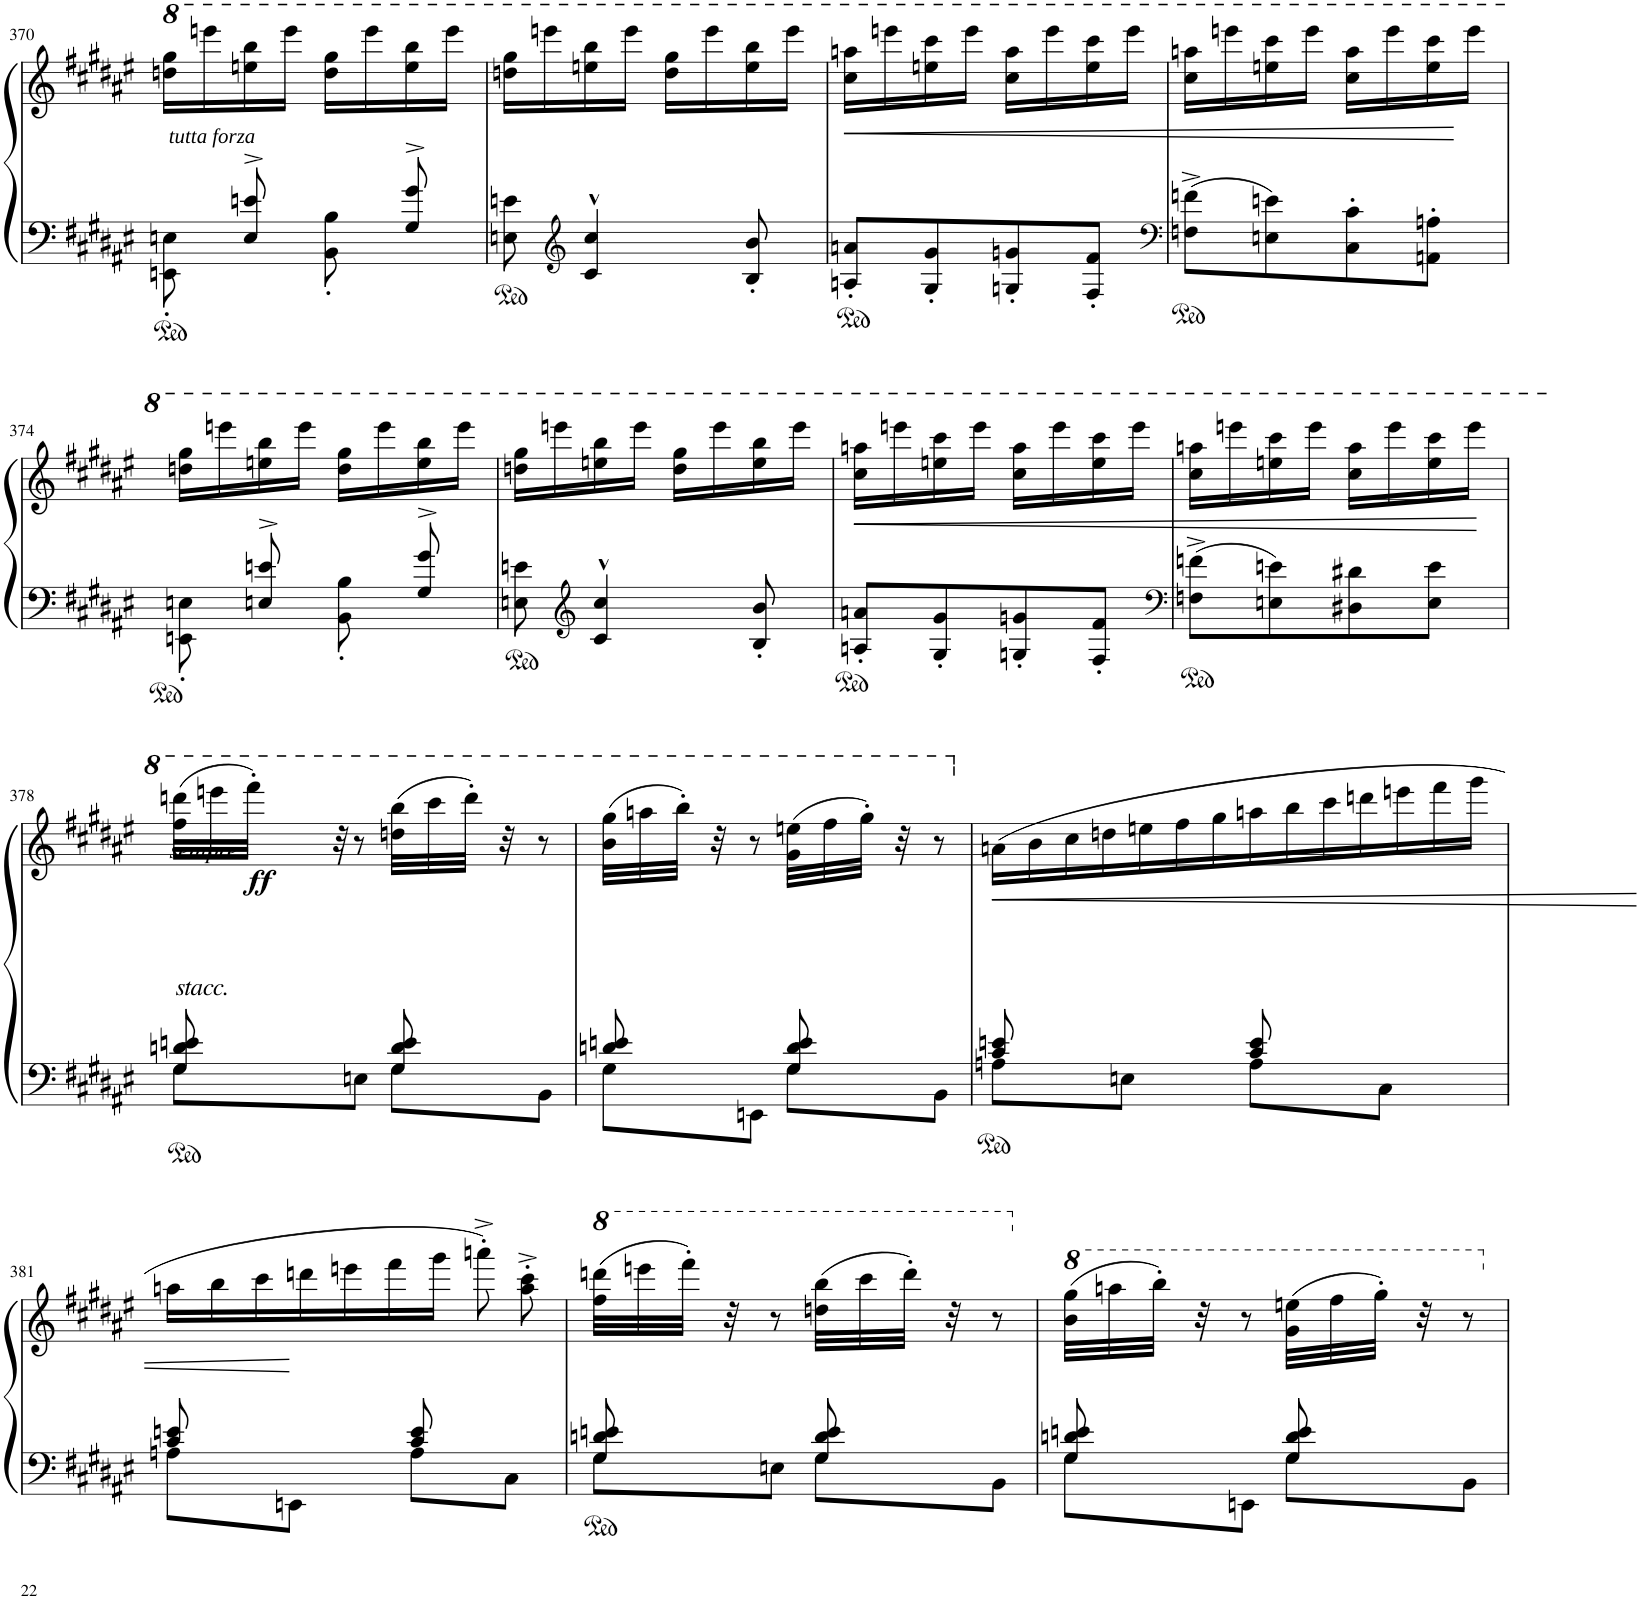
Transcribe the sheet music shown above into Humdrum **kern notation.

**kern	**kern	**dynam
*part1	*part1	*part1
*staff2	*staff1	*staff1/2
*I"Piano	*	*
*I'Pno	*	*
!!LO:PB:g=z
*clefF4	*clefG2	*
*k[f#c#g#d#a#e#]	*k[f#c#g#d#a#e#]	*
*M2/4	*M2/4	*
=370	=370	=370
*^	*	*
*	*^	*	*
*	*	*	*8va	*
!	!	!	!	!LO:DY:b
2ryy	8EEn\' 8En\'	8ryy	16dddn\ 16ggg#\LL	other-dynamics
.	.	.	16eeeen\	.
.	8ryy	8E/^ 8en/^	16eeen\ 16bbb\	.
.	.	.	16eeee\JJ	.
.	8BB\' 8B\'	8ryy	16ddd\ 16ggg#\LL	.
.	.	.	16eeee\	.
.	8ryy	8G#/^ 8g#/^	16eee\ 16bbb\	.
.	.	.	16eeee\JJ	.
*v	*v	*v	*	*
=371	=371	=371
8En\ 8en\	16dddn\ 16ggg#\LL	.
.	16eeeen\	.
*clefG2	*	*
4c#/^^ 4cc#/^^	16eeen\ 16bbb\	.
.	16eeee\JJ	.
.	16ddd\ 16ggg#\LL	.
.	16eeee\	.
8B/' 8b/'	16eee\ 16bbb\	.
.	16eeee\JJ	.
=372	=372	=372
!	!	!LO:HP:b
8An/' 8an/'L	16ccc#\ 16aaan\LL	<
.	16eeeen\	.
8G#/' 8g#/'	16eeen\ 16cccc#\	.
.	16eeee\JJ	.
8Gn/' 8gn/'	16ccc#\ 16aaa\LL	.
.	16eeee\	.
8F#/' 8f#/'J	16eee\ 16cccc#\	.
.	16eeee\JJ	.
.	.	[
=373	=373	=373
*clefF4	*	*
8Fn\^ 8fn\^L	16ccc#\ 16aaan\LL	.
.	16eeeen\	.
8En\ 8en\	16eeen\ 16cccc#\	.
.	16eeee\JJ	.
8C#\' 8c#\'	16ccc#\ 16aaa\LL	.
.	16eeee\	.
8AAn\' 8An\'J	16eee\ 16cccc#\	.
.	16eeee\JJ	.
!!LO:LB:g=z
=374	=374	=374
*^	*	*
*	*^	*	*
2ryy	8EEn\' 8En\'	8ryy	16dddn\ 16ggg#\LL	.
.	.	.	16eeeen\	.
.	8ryy	8En/^ 8en/^	16eeen\ 16bbb\	.
.	.	.	16eeee\JJ	.
.	8BB\' 8B\'	8ryy	16ddd\ 16ggg#\LL	.
.	.	.	16eeee\	.
.	8ryy	8G#/^ 8g#/^	16eee\ 16bbb\	.
.	.	.	16eeee\JJ	.
*v	*v	*v	*	*
=375	=375	=375
8En\ 8en\	16dddn\ 16ggg#\LL	.
.	16eeeen\	.
*clefG2	*	*
4c#/^^ 4cc#/^^	16eeen\ 16bbb\	.
.	16eeee\JJ	.
.	16ddd\ 16ggg#\LL	.
.	16eeee\	.
8B/' 8b/'	16eee\ 16bbb\	.
.	16eeee\JJ	.
=376	=376	=376
!	!	!LO:HP:b
8An/' 8an/'L	16ccc#\ 16aaan\LL	<
.	16eeeen\	.
8G#/' 8g#/'	16eeen\ 16cccc#\	.
.	16eeee\JJ	.
8Gn/' 8gn/'	16ccc#\ 16aaa\LL	.
.	16eeee\	.
8F#/' 8f#/'J	16eee\ 16cccc#\	.
.	16eeee\JJ	.
.	.	[
=377	=377	=377
*clefF4	*	*
8Fn\^ 8fn\^L	16ccc#\ 16aaan\LL	.
.	16eeeen\	.
8En\ 8en\	16eeen\ 16cccc#\	.
.	16eeee\JJ	.
8D#X\ 8d#X\	16ccc#\ 16aaa\LL	.
.	16eeee\	.
8E\ 8e\J	16eee\ 16cccc#\	.
.	16eeee\JJ	.
!!LO:LB:g=z
=378	=378	=378
*^	*	*
!	!	!LO:TX:a:i:t=sempre	!
!	!	!LO:TX:b:i:t=stacc.	!
!	!	!	!LO:DY:b
8G#\L	8G#/' 8dn/' 8en/'	(32fff#\ 32ddddn\LLL	ff
.	.	32eeeen\	.
.	.	32ffff#'\JJJ)	.
.	.	32r	.
8En'\J	8ryy	8r	.
8G#'\L	8G#/' 8d/' 8e/'	(32dddn\ 32bbb\LLL	.
.	.	32cccc#\	.
.	.	32dddd'\JJJ)	.
.	.	32r	.
8BB'\J	8ryy	8r	.
=379	=379	=379	=379
8G#'\L	8dn/' 8en/'	(32bb\ 32ggg#\LLL	.
.	.	32aaan\	.
.	.	32bbb'\JJJ)	.
.	.	32r	.
8EEn'\J	8ryy	8r	.
8G#'\L	8G#/' 8d/' 8e/'	(32gg#\ 32eeen\LLL	.
.	.	32fff#\	.
.	.	32ggg#'\JJJ)	.
.	.	32r	.
8BB'\J	8ryy	8r	.
=380	=380	=380	=380
*	*	*X8va	*
*	*	*Xtuplet	*
!	!	!	!LO:HP:b
8An\L	8c#/' 8en/'	(28an\LL	<
.	.	28b\	.
.	.	28cc#\	.
.	.	28ddn\	.
8En'\J	8ryy	.	.
.	.	28een\	.
.	.	28ff#\	.
.	.	28gg#\	.
8A\L	8c#/' 8e/'	28aan\	.
.	.	28bb\	.
.	.	28ccc#\	.
.	.	28dddn\	.
8C#'\J	8ryy	.	.
.	.	28eeen\	.
.	.	28fff#\	.
.	.	28ggg#\JJ	.
!!LO:LB:g=z
=381	=381	=381	=381
8An\L	8c#/' 8en/'	22aaan\LL	.
.	.	22bbb\	.
.	.	22cccc#\	.
8EEn'\J	8ryy	.	.
.	.	22ddddn\	[
.	.	22eeeen\	.
.	.	22ffff#\	.
8A\L	8c#/' 8e/'	.	.
.	.	22gggg#\JJ	.
.	.	11aaaan'^\)	.
8C#'\J	8ryy	.	.
.	.	11aaa\'^ 11cccc#\'^	.
=382	=382	=382	=382
*	*	*8va	*
8G#\L	8G#/' 8dn/' 8en/'	(32fff#\ 32ddddn\LLL	.
.	.	32eeeen\	.
.	.	32ffff#'\JJJ)	.
.	.	32r	.
8En'\J	8ryy	8r	.
8G#\L	8G#/' 8d/' 8e/'	(32dddn\ 32bbb\LLL	.
.	.	32cccc#\	.
.	.	32dddd'\JJJ)	.
.	.	32r	.
8BB'\J	8ryy	8r	.
=383	=383	=383	=383
*	*	*X8va	*
*	*	*8va	*
8G#\L	8G#/' 8dn/' 8en/'	(32bb\ 32ggg#\LLL	.
.	.	32aaan\	.
.	.	32bbb'\JJJ)	.
.	.	32r	.
8EEn'\J	8ryy	8r	.
8G#\L	8G#/' 8d/' 8e/'	(32gg#\ 32eeen\LLL	.
.	.	32fff#\	.
.	.	32ggg#'\JJJ)	.
.	.	32r	.
8BB'\J	8ryy	8r	.
*	*	*X8va	*
*v	*v	*	*
=	=	=
*-	*-	*-
